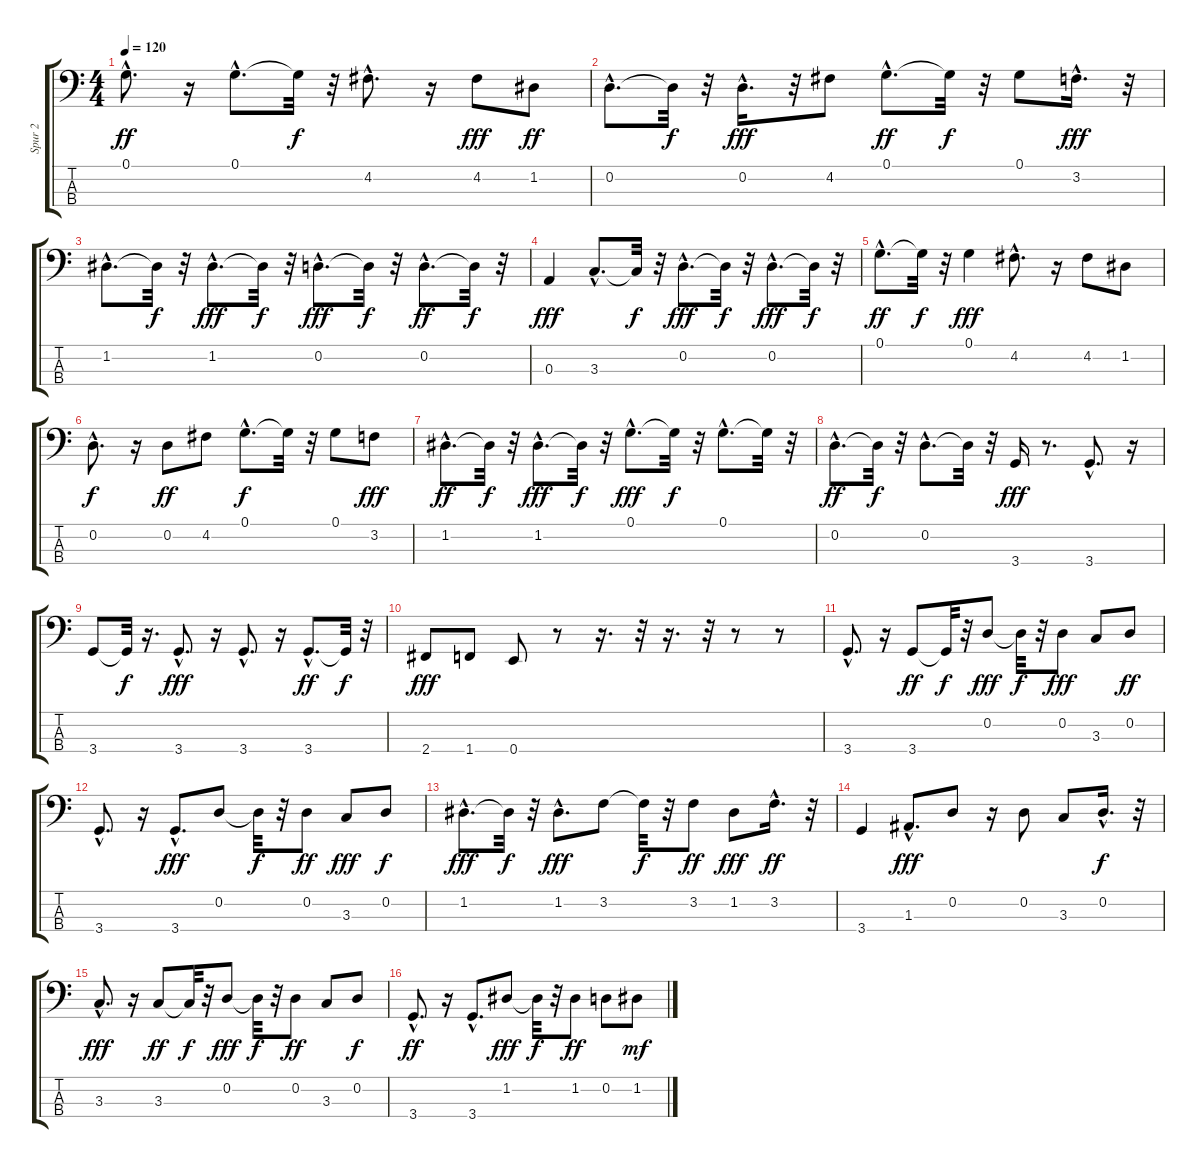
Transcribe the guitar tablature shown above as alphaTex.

\track ("Spur 2" "Spur 2") {instrument synthbass2}
\staff {score tabs}
\tuning (G2 D2 A1 E1) {hide}
\ts (4 4)
\tempo 120
\clef f4
\ks c
0.1{hac}.8{d dy ff} r.16 0.1{hac}.8{d} 0.1{t}.32{dy f} r.32 4.2{hac}.8{d} r.16 4.2.8{dy fff} 1.2.8{dy ff} |
0.2{hac}.8{d} 0.2{t}.32{dy f} r.32 0.2{hac}.16{d dy fff} r.32 4.2.8 0.1{hac}.8{d dy ff} 0.1{t}.32{dy f} r.32 0.1.8 3.2{hac}.16{d dy fff} r.32 |
1.2{hac}.8{d} 1.2{t}.32{dy f} r.32 1.2{hac}.8{d dy fff} 1.2{t}.32{dy f} r.32 0.2{hac}.8{d dy fff} 0.2{t}.32{dy f} r.32 0.2{hac}.8{d dy ff} 0.2{t}.32{dy f} r.32 |
0.3.4{dy fff} 3.3{hac}.8{d} 3.3{t}.32{dy f} r.32 0.2{hac}.8{d dy fff} 0.2{t}.32{dy f} r.32 0.2{hac}.8{d dy fff} 0.2{t}.32{dy f} r.32 |
0.1{hac}.8{d dy ff} 0.1{t}.32{dy f} r.32 0.1.4{dy fff} 4.2{hac}.8{d} r.16 4.2.8 1.2.8 |
0.2{hac}.8{d dy f} r.16 0.2.8{dy ff} 4.2.8 0.1{hac}.8{d dy f} 0.1{t}.32 r.32 0.1.8 3.2.8{dy fff} |
1.2{hac}.8{d dy ff} 1.2{t}.32{dy f} r.32 1.2{hac}.8{d dy fff} 1.2{t}.32{dy f} r.32 0.1{hac}.8{d dy fff} 0.1{t}.32{dy f} r.32 0.1{hac}.8{d} 0.1{t}.32 r.32 |
0.2{hac}.8{d dy ff} 0.2{t}.32{dy f} r.32 0.2{hac}.8{d} 0.2{t}.32 r.32 3.4.16{dy fff} r.8{d} 3.4{hac}.8{d} r.16 |
3.4.8 3.4{t}.32{dy f} r.16{d} 3.4{hac}.8{d dy fff} r.16 3.4{hac}.8{d} r.16 3.4{hac}.8{d dy ff} 3.4{t}.32{dy f} r.32 |
2.4.8{dy fff} 1.4.8 0.4.8 r.8 r.16{d} r.32 r.16{d} r.32 r.8 r.8 |
3.4{hac}.8{d} r.16 3.4.8{dy ff} 3.4{t}.32{dy f} r.32 0.2.8{dy fff} 0.2{t}.32{dy f} r.32 0.2.8{dy fff} 3.3.8 0.2.8{dy ff} |
3.4{hac}.8{d} r.16 3.4{hac}.8{d dy fff} 0.2.8 0.2{t}.32{dy f} r.32 0.2.8{dy ff} 3.3.8{dy fff} 0.2.8{dy f} |
1.2{hac}.8{d dy fff} 1.2{t}.32{dy f} r.32 1.2{hac}.8{d dy fff} 3.2.8 3.2{t}.32{dy f} r.32 3.2.8{dy ff} 1.2.8{dy fff} 3.2{hac}.16{d dy ff} r.32 |
3.4.4 1.3{hac}.8{d dy fff} 0.2.8 r.16 0.2.8 3.3.8 0.2{hac}.16{d dy f} r.32 |
3.3{hac}.8{d dy fff} r.16 3.3.8{dy ff} 3.3{t}.32{dy f} r.32 0.2.8{dy fff} 0.2{t}.32{dy f} r.32 0.2.8{dy ff} 3.3.8 0.2.8{dy f} |
3.4{hac}.8{d dy ff} r.16 3.4{hac}.8{d} 1.2.8{dy fff} 1.2{t}.32{dy f} r.32 1.2.8{dy ff} 0.2.8 1.2.8{dy mf}
